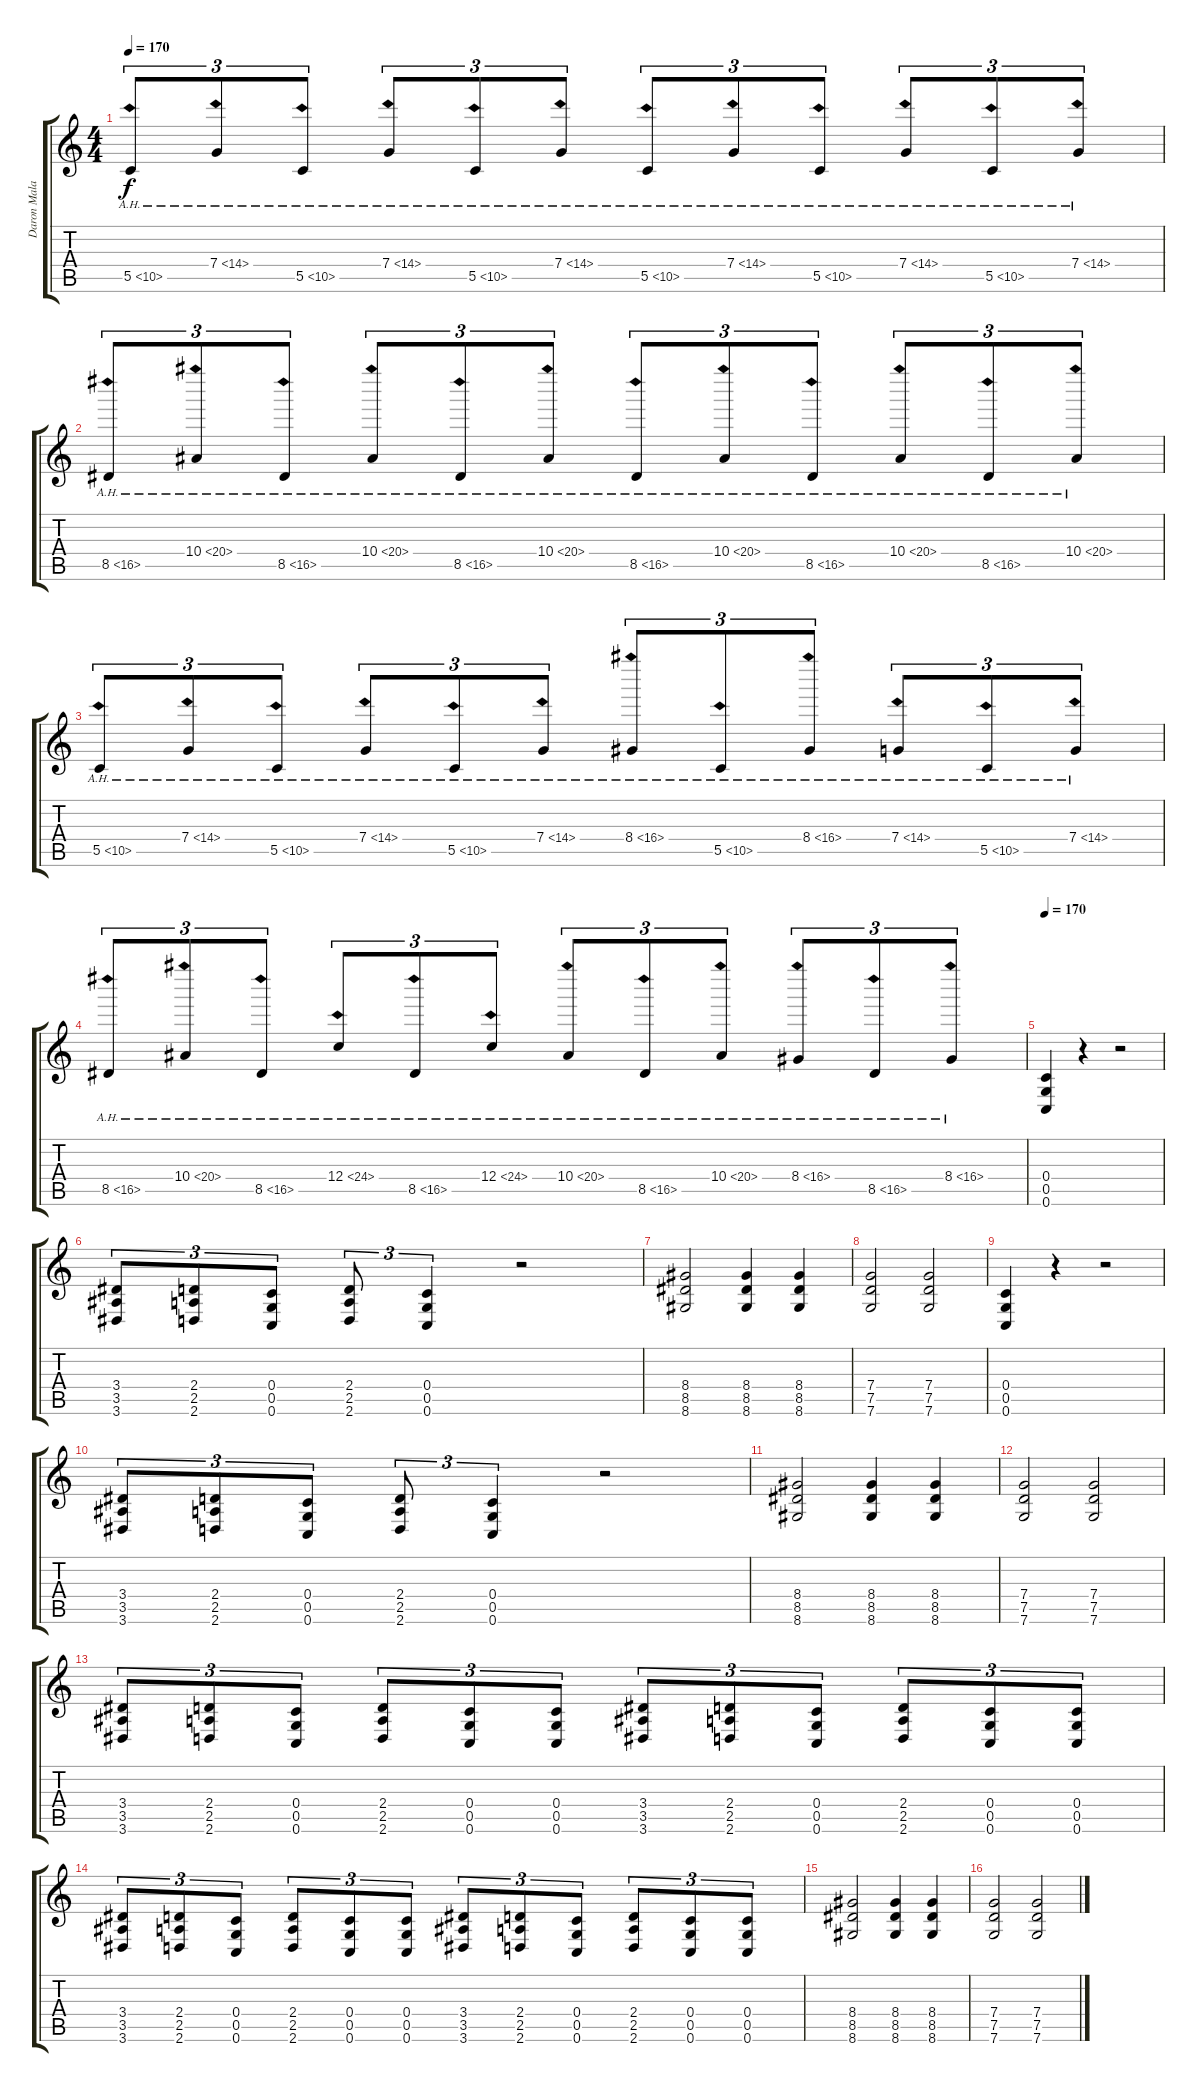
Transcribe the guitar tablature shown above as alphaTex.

\track ("Daron Malakian" "Daron Mala") {instrument overdrivenguitar}
\staff {score tabs}
\tuning (D4 A3 F3 C3 G2 C2) {hide}
\ts (4 4)
\tempo 170
\tempo 80
\tempo 170
\clef g2
\ks c
5.5{ah 5}.8{tu (3 2) dy f instrument electricguitarclean} 7.4{ah 7}.8{tu (3 2)} 5.5{ah 5}.8{tu (3 2)} 7.4{ah 7}.8{tu (3 2)} 5.5{ah 5}.8{tu (3 2)} 7.4{ah 7}.8{tu (3 2)} 5.5{ah 5}.8{tu (3 2)} 7.4{ah 7}.8{tu (3 2)} 5.5{ah 5}.8{tu (3 2)} 7.4{ah 7}.8{tu (3 2)} 5.5{ah 5}.8{tu (3 2)} 7.4{ah 7}.8{tu (3 2)} |
8.5{ah 8}.8{tu (3 2)} 10.4{ah 10}.8{tu (3 2)} 8.5{ah 8}.8{tu (3 2)} 10.4{ah 10}.8{tu (3 2)} 8.5{ah 8}.8{tu (3 2)} 10.4{ah 10}.8{tu (3 2)} 8.5{ah 8}.8{tu (3 2)} 10.4{ah 10}.8{tu (3 2)} 8.5{ah 8}.8{tu (3 2)} 10.4{ah 10}.8{tu (3 2)} 8.5{ah 8}.8{tu (3 2)} 10.4{ah 10}.8{tu (3 2)} |
5.5{ah 5}.8{tu (3 2)} 7.4{ah 7}.8{tu (3 2)} 5.5{ah 5}.8{tu (3 2)} 7.4{ah 7}.8{tu (3 2)} 5.5{ah 5}.8{tu (3 2)} 7.4{ah 7}.8{tu (3 2)} 8.4{ah 8}.8{tu (3 2)} 5.5{ah 5}.8{tu (3 2)} 8.4{ah 8}.8{tu (3 2)} 7.4{ah 7}.8{tu (3 2)} 5.5{ah 5}.8{tu (3 2)} 7.4{ah 7}.8{tu (3 2)} |
8.5{ah 8}.8{tu (3 2)} 10.4{ah 10}.8{tu (3 2)} 8.5{ah 8}.8{tu (3 2)} 12.4{ah 12}.8{tu (3 2)} 8.5{ah 8}.8{tu (3 2)} 12.4{ah 12}.8{tu (3 2)} 10.4{ah 10}.8{tu (3 2)} 8.5{ah 8}.8{tu (3 2)} 10.4{ah 10}.8{tu (3 2)} 8.4{ah 8}.8{tu (3 2)} 8.5{ah 8}.8{tu (3 2)} 8.4{ah 8}.8{tu (3 2)} |
\tempo 170
(0.4 0.5 0.6).4{instrument overdrivenguitar} r.4 r.2 |
(3.4 3.5 3.6).8{tu (3 2)} (2.4 2.5 2.6).8{tu (3 2)} (0.4 0.5 0.6).8{tu (3 2)} (2.4 2.5 2.6).8{tu (3 2)} (0.4 0.5 0.6).4{tu (3 2)} r.2 |
(8.4 8.5 8.6).2 (8.4 8.5 8.6).4 (8.4 8.5 8.6).4 |
(7.4 7.5 7.6).2 (7.4 7.5 7.6).2 |
(0.4 0.5 0.6).4 r.4 r.2 |
(3.4 3.5 3.6).8{tu (3 2)} (2.4 2.5 2.6).8{tu (3 2)} (0.4 0.5 0.6).8{tu (3 2)} (2.4 2.5 2.6).8{tu (3 2)} (0.4 0.5 0.6).4{tu (3 2)} r.2 |
(8.4 8.5 8.6).2 (8.4 8.5 8.6).4 (8.4 8.5 8.6).4 |
(7.4 7.5 7.6).2 (7.4 7.5 7.6).2 |
(3.4 3.5 3.6).8{tu (3 2)} (2.4 2.5 2.6).8{tu (3 2)} (0.4 0.5 0.6).8{tu (3 2)} (2.4 2.5 2.6).8{tu (3 2)} (0.4 0.5 0.6).8{tu (3 2)} (0.4 0.5 0.6).8{tu (3 2)} (3.4 3.5 3.6).8{tu (3 2)} (2.4 2.5 2.6).8{tu (3 2)} (0.4 0.5 0.6).8{tu (3 2)} (2.4 2.5 2.6).8{tu (3 2)} (0.4 0.5 0.6).8{tu (3 2)} (0.4 0.5 0.6).8{tu (3 2)} |
(3.4 3.5 3.6).8{tu (3 2)} (2.4 2.5 2.6).8{tu (3 2)} (0.4 0.5 0.6).8{tu (3 2)} (2.4 2.5 2.6).8{tu (3 2)} (0.4 0.5 0.6).8{tu (3 2)} (0.4 0.5 0.6).8{tu (3 2)} (3.4 3.5 3.6).8{tu (3 2)} (2.4 2.5 2.6).8{tu (3 2)} (0.4 0.5 0.6).8{tu (3 2)} (2.4 2.5 2.6).8{tu (3 2)} (0.4 0.5 0.6).8{tu (3 2)} (0.4 0.5 0.6).8{tu (3 2)} |
(8.4 8.5 8.6).2 (8.4 8.5 8.6).4 (8.4 8.5 8.6).4 |
(7.4 7.5 7.6).2 (7.4 7.5 7.6).2
